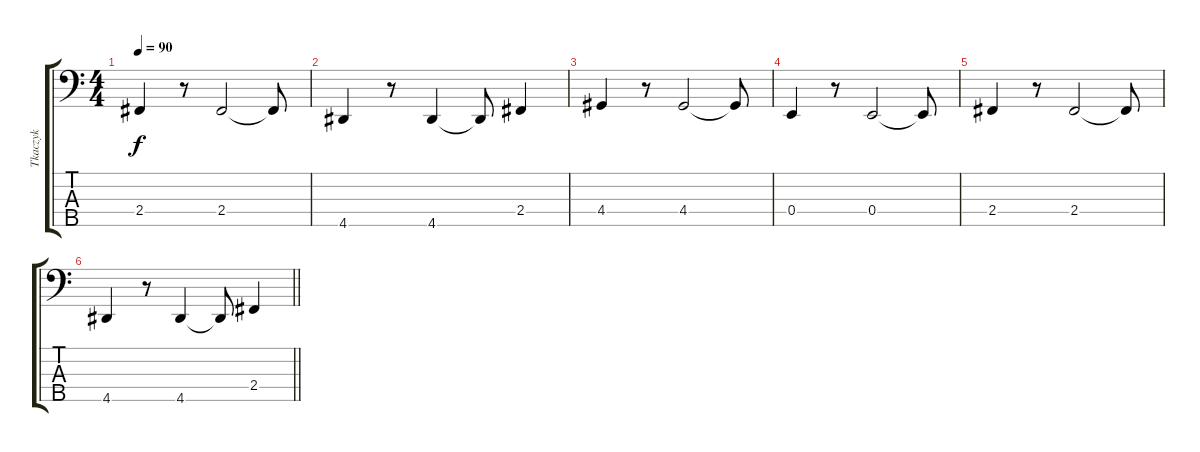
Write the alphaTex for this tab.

\track ("Tkaczyk" "Tkaczyk") {instrument electricbassfinger}
\staff {score tabs}
\tuning (G2 D2 A1 E1 B0) {hide}
\ts (4 4)
\tempo 90
\clef f4
\ks c
2.4.4{dy f} r.8 2.4.2 2.4{t}.8 |
4.5.4 r.8 4.5.4 4.5{t}.8 2.4.4 |
4.4.4 r.8 4.4.2 4.4{t}.8 |
0.4.4 r.8 0.4.2 0.4{t}.8 |
2.4.4 r.8 2.4.2 2.4{t}.8 |
\barLineRight lightlight
4.5.4 r.8 4.5.4 4.5{t}.8 2.4.4
